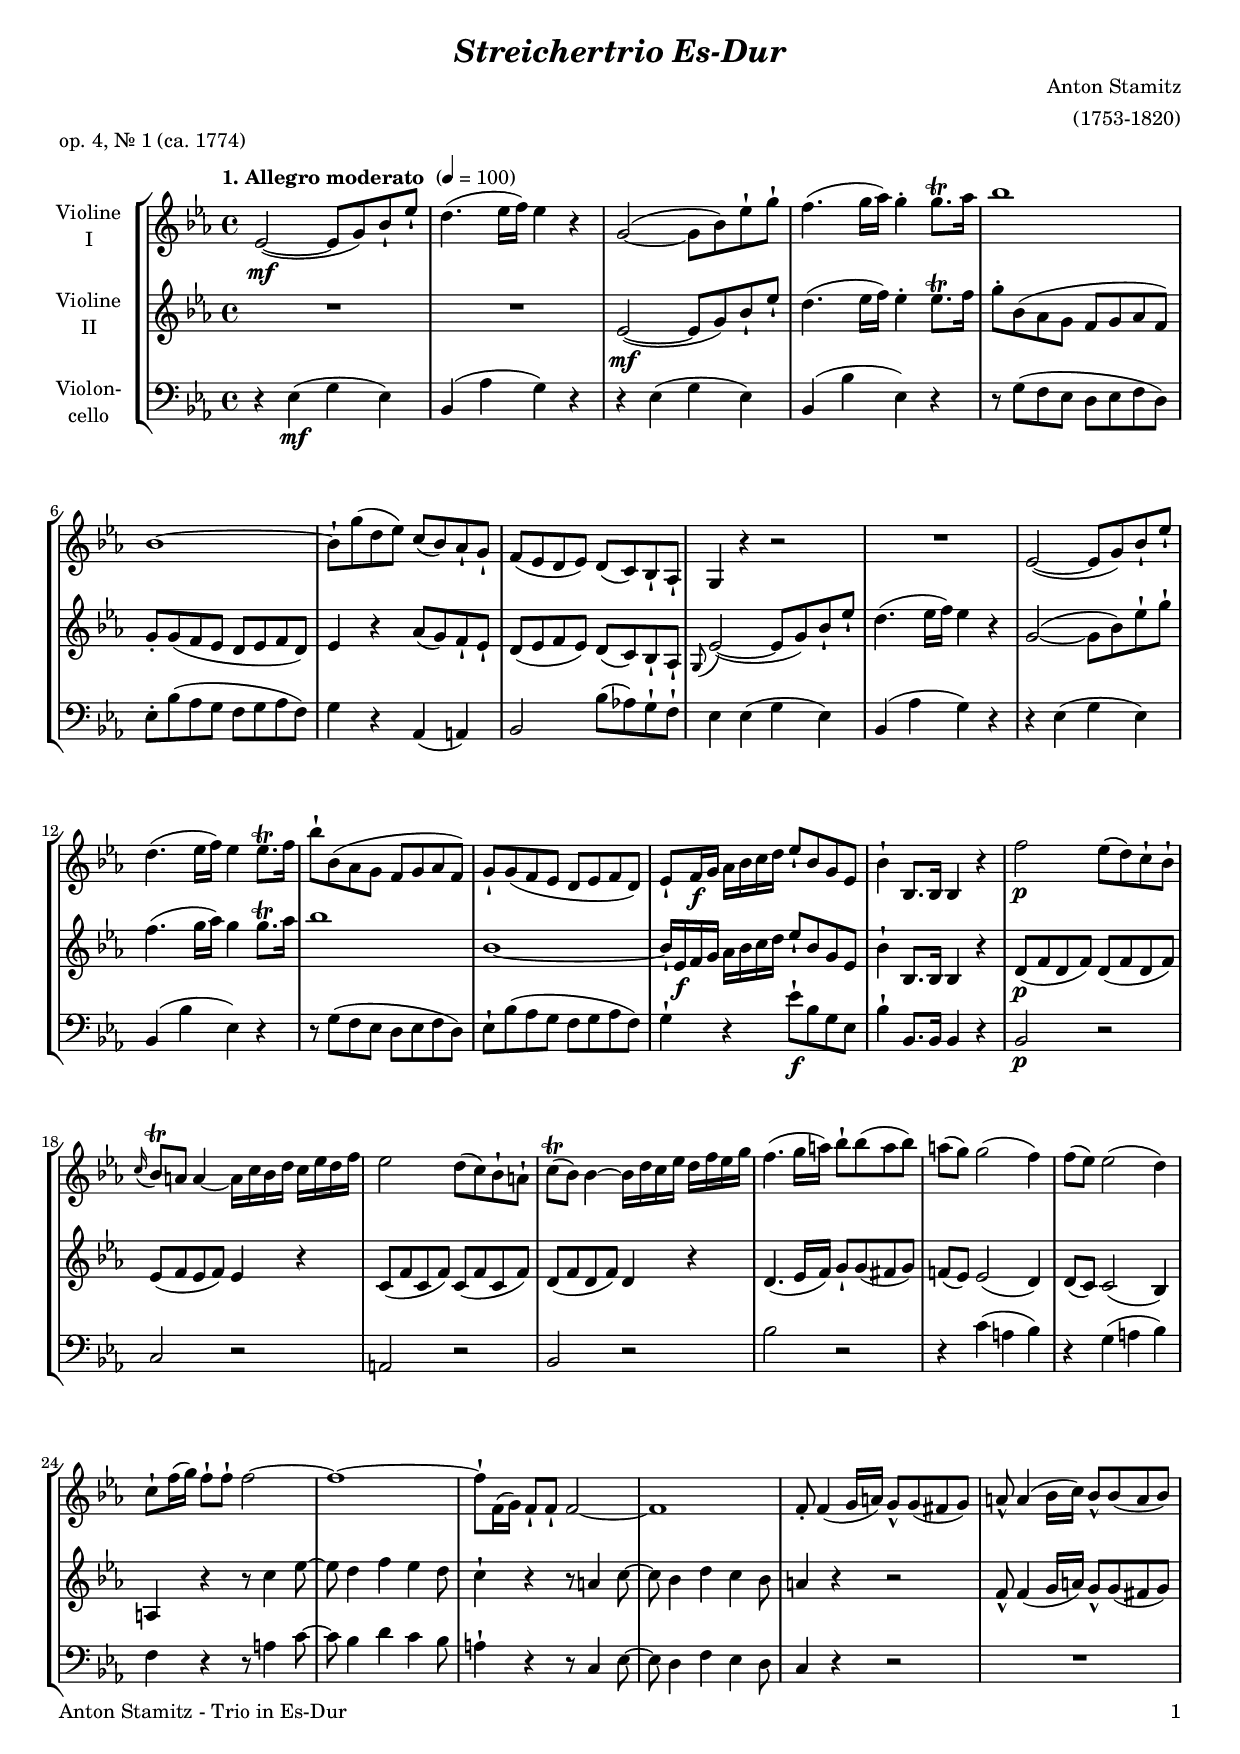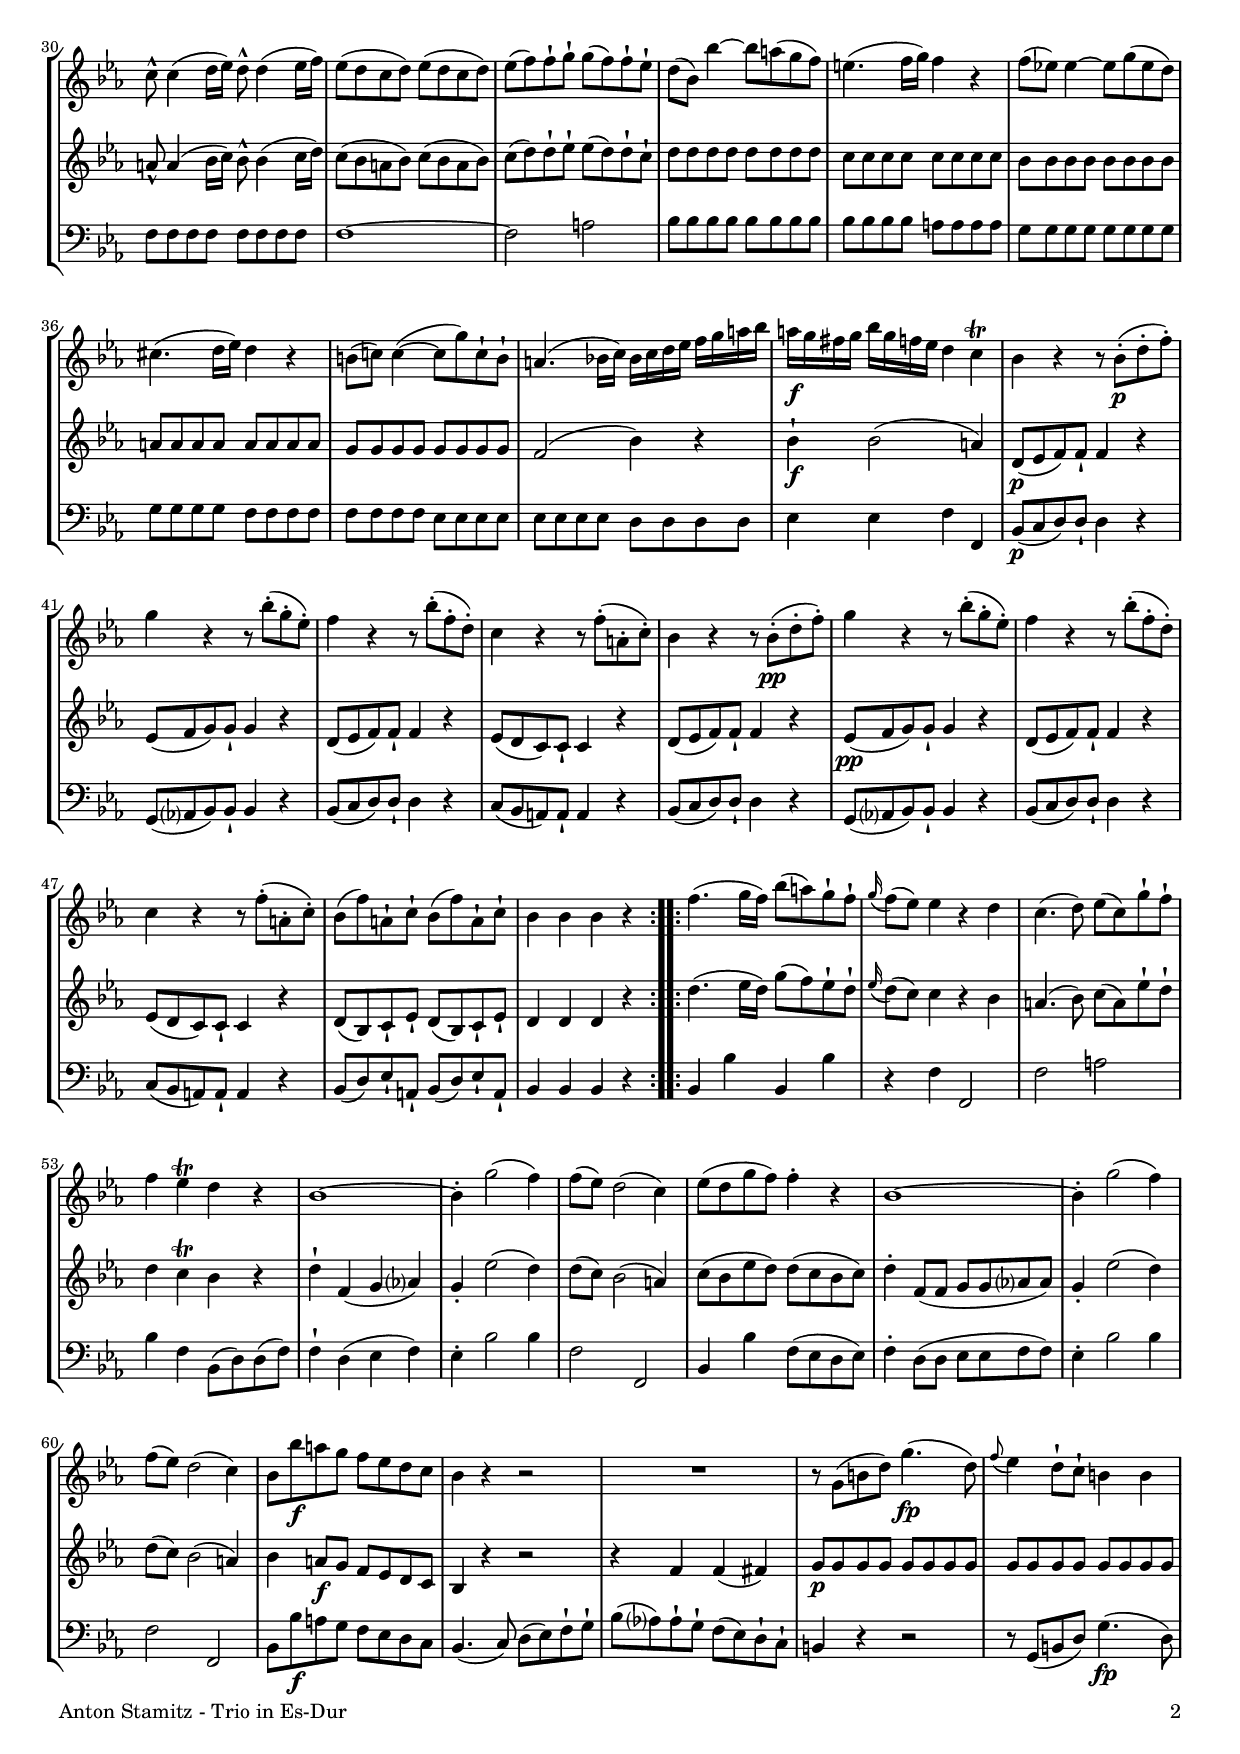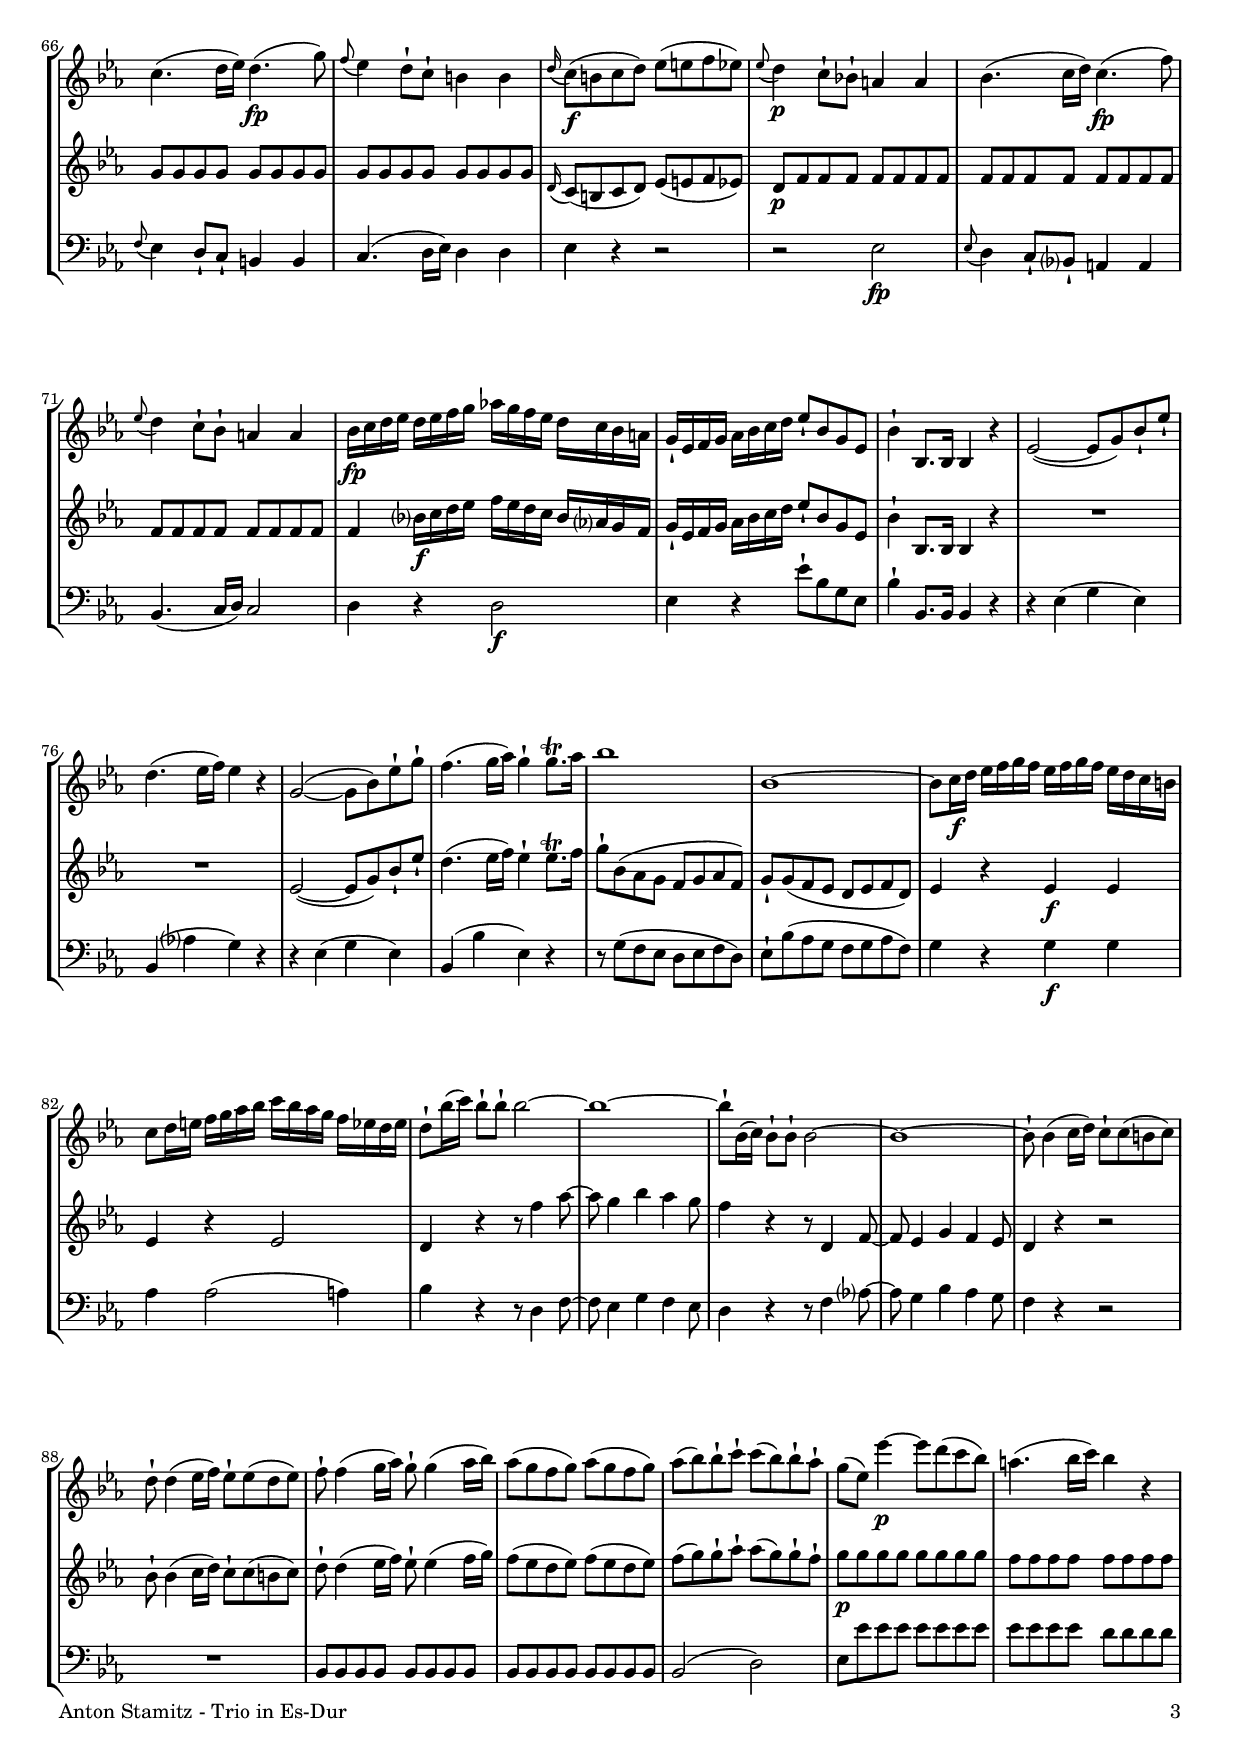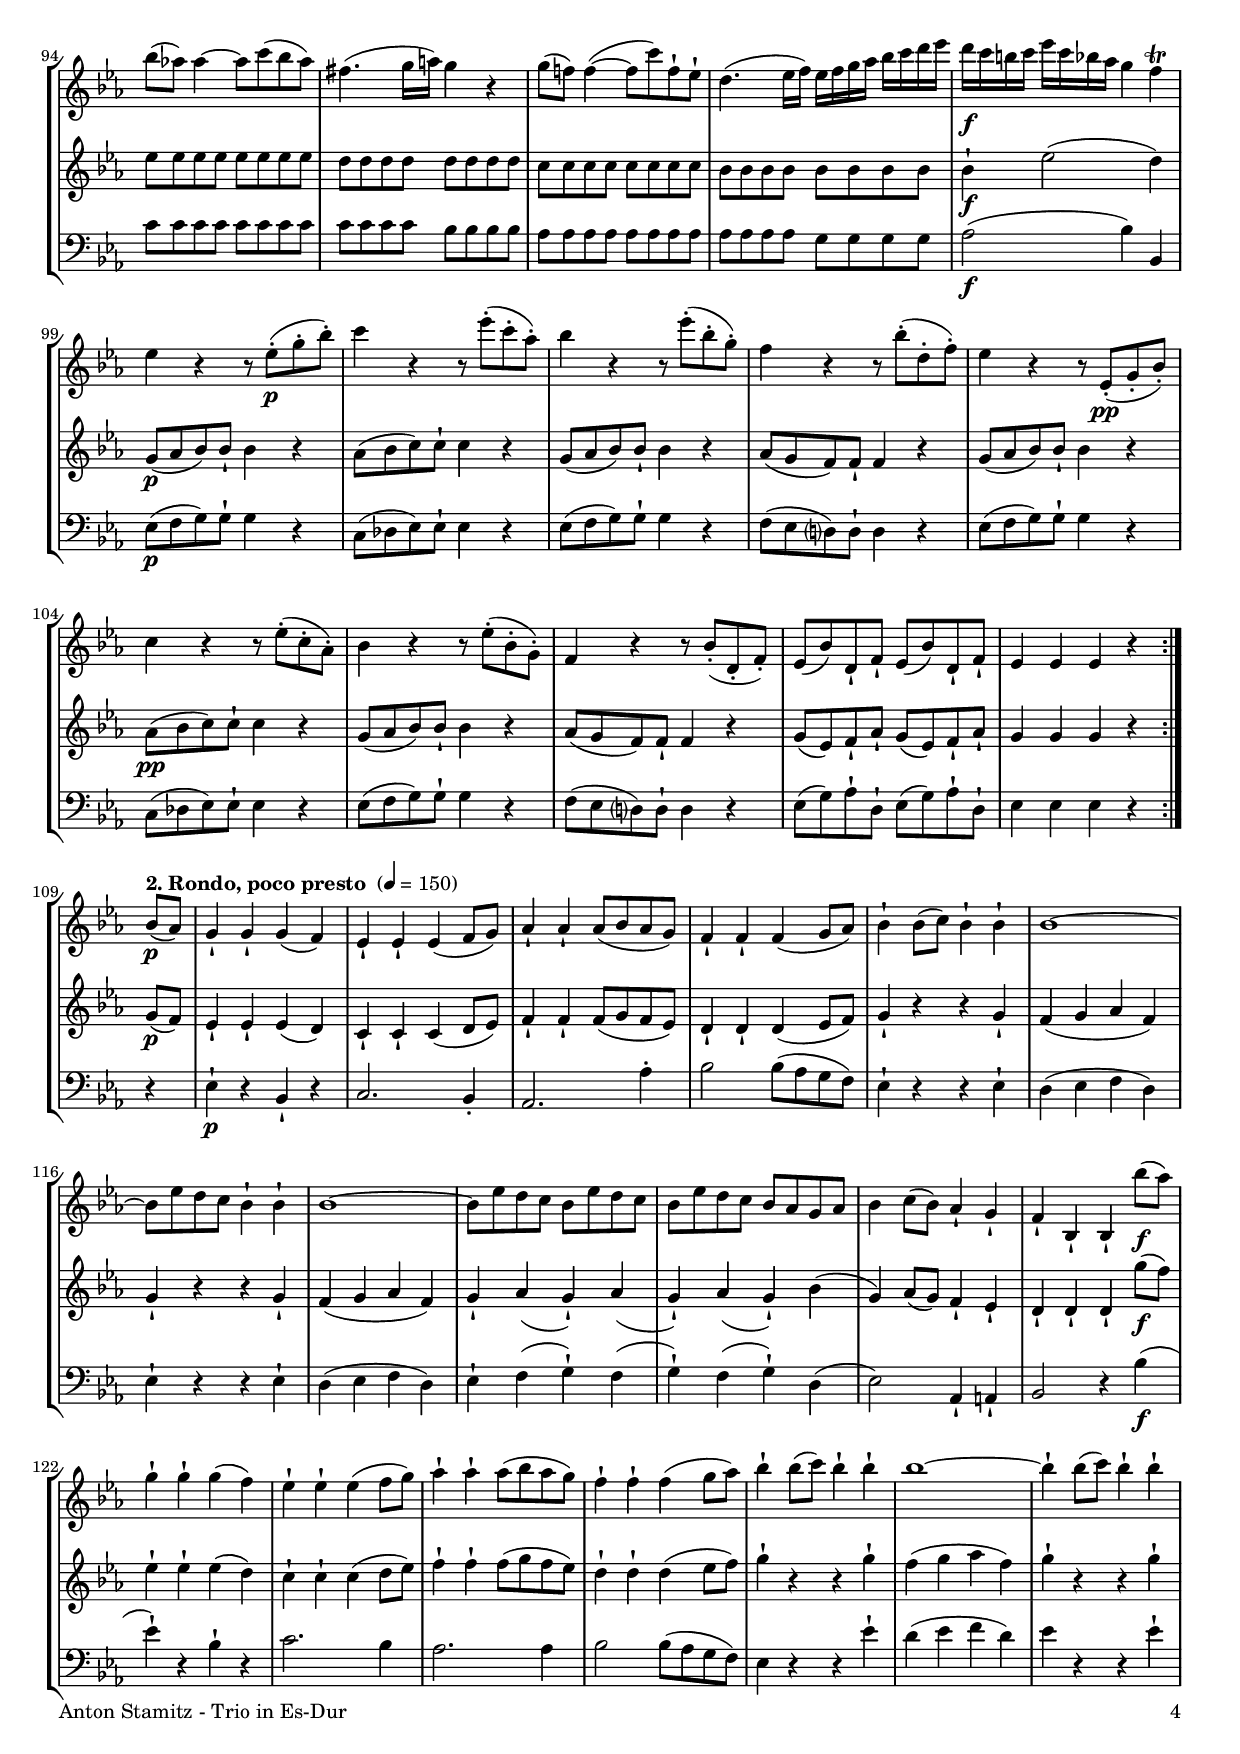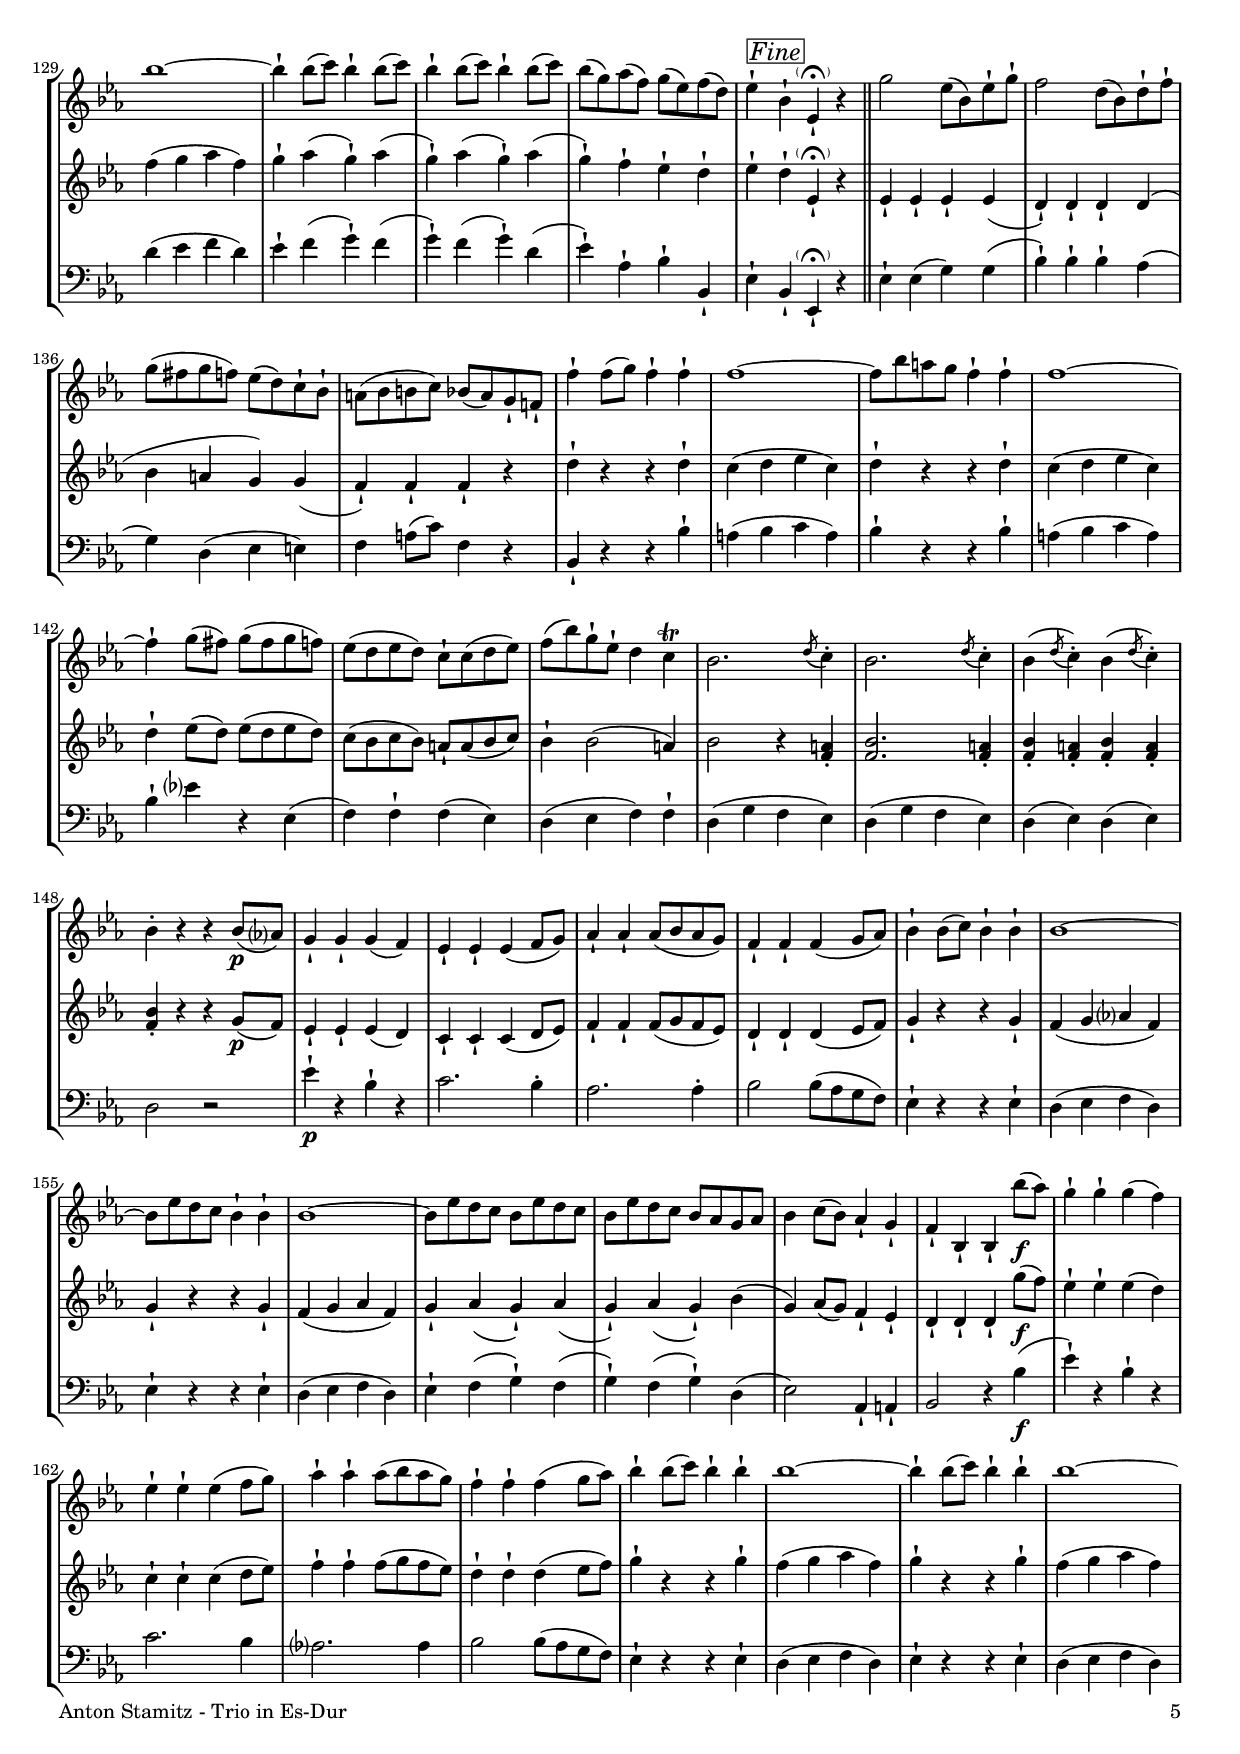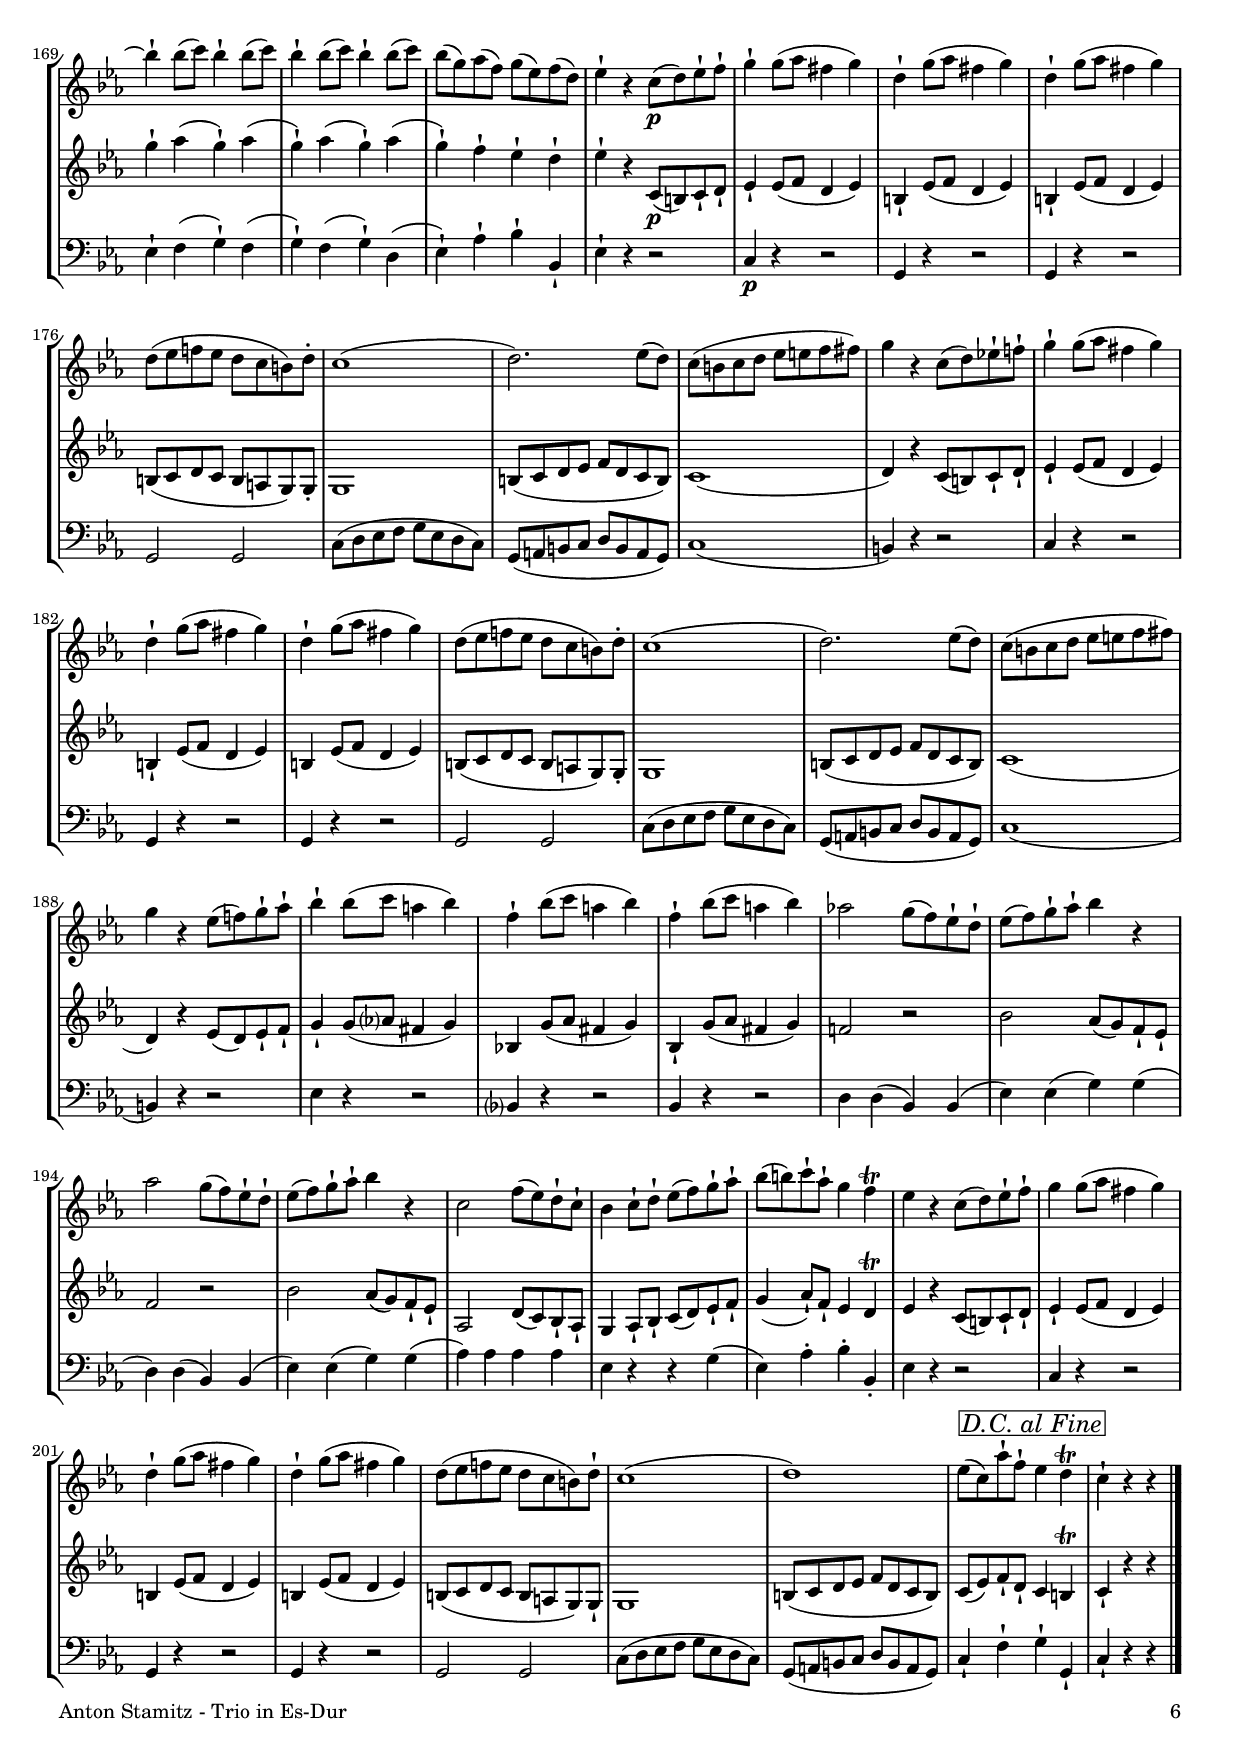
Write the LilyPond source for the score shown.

\version "2.20.2"
\include "deutsch.ly"

#(set-global-staff-size 17.4)

\header {
  title     = \markup \bold \italic "Streichertrio Es-Dur"
  composer  = "Anton Stamitz"
  arranger  = "(1753-1820)"
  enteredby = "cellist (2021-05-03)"
  piece     = "op. 4, Nr. 1 (ca. 1774)"
}

voiceconsts = {
  \key es \major
  \time 4/4
  \clef "treble"
%  \numericTimeSignature
  \compressEmptyMeasures
  % Set default beaming for all staves
%  \set Timing.beamExceptions = #'()
%  \set Timing.baseMoment     = #(ly:make-moment 1 4)
%  \set Timing.beatStructure  = #'(1 1 1)
}

micl = "clarinet"
mifl = "flute"
miob = "oboe"
mifh = "french horn"
misx = "tenor sax"
mist = "string ensemble 1"
mivl = "violin"
miba = "cello"

introa = {        \tempo "1. Allegro moderato "   4=100 }
introb = { \break \tempo "2. Rondo, poco presto " 4=150 }

dcaf = \mark \markup \box \italic "D.C. al Fine"
fine = \mark \markup \box \italic "Fine"

va = \relative c' {
  \voiceconsts

  \introa
  \repeat volta 2 {
    es2(~\mf es8 g) b-! es-!
    d4.( es16 f) es4 r
    g,2(~ g8 b) es-! g-!
    f4.( g16 as) g4-. g8.\trill as16
    b1
    b,~
    b8-! g'( d es) c( b) as-! g-!

    f( es d es) d( c) b-! as-!
    g4 r r2
    R1
    es'2(~ es8 g) b-! es-!
    d4.( es16 f) es4 es8.\trill f16
    b8-! b,( as g f g as f)
    g-! g( f es d es f d)
    es-! f16\f g as b c d es8-! b g es

    b'4-! b,8. b16 b4 r
    f''2\p es8( d) c-! b-!
    \appoggiatura c16 b8\trill a a4~ a16 c b d c es d f
    es2 d8( c) b-! a-!
    c(\trill b) b4~ b16 d c es d f es g
    f4.( g16 a) b8-! b( a b)
    a( g) g2( f4)

    f8( es) es2( d4)
    c8-! f16( g) f8-! f-! f2~
    f1~
    f8-! f,16( g) f8-! f-! f2~
    f1
    f8-. f4( g16 a) g8-^ g( fis g)
    a-^ a4( b16 c) b8-^ b( a b)
    c-^ c4( d16 es) d8-^ d4( es16 f)

    es8( d c d) es( d c d)
    es( f) f-! g-! g( f) f-! es-!
    d( b) b'4~ b8 a( g f)
    e4.( f16 g) f4 r
    f8( es!) es4~ es8 g( es d)
    cis4.( d16 es) d4 r
    h8( c!) c4(~ c8 g') c,-! h-!

    a4.( b!16 c) b c d es f g a b
    a\f g fis g b g f es d4 c\trill
    b r r8 b(-.\p d-. f)-.
    g4 r r8 b(-. g-. es)-.
    f4 r r8 b(-. f-. d)-.
    c4 r r8 f(-. a,-. c)-.

    b4 r r8 b(-.\pp d-. f)-.
    g4 r r8 b(-. g-. es)-.
    f4 r r8 b(-. f-. d)-.
    c4 r r8 f(-. a,-. c)-.
    b( f') a,-! c-! b( f') a,-! c-!
    b4 b b r
  }
  \repeat volta 2 {
    f'4.( g16 f) b8( a) g-! f-!

    \appoggiatura g16 f8( es) es4 r d
    c4.( d8) es( c) g'-! f-!
    f4 es\trill d r
    b1~
    b4-. g'2( f4)
    f8( es) d2( c4)
    es8( d g f) f4-. r
    b,1~
    b4-. g'2( f4)
    f8( es) d2( c4)

    b8 b'\f a g f es d c
    b4 r r2
    R1
    r8 g( h d) g4.(\fp d8)
    \appoggiatura f es4 d8-! c-! h4 h
    c4.( d16 es) d4.(\fp g8)
    \appoggiatura f es4 d8-! c-! h4 h

    \appoggiatura d16 c8(\f h c d) es( e f es)
    \appoggiatura es d4\p c8-! b!-! a4 a
    b4.( c16 d) c4.(\fp f8)
    \appoggiatura es d4 c8-! b-! a4 a
    b16\fp c d es d es f g as! g f es d c b a
    g-! es f g as b c d es8-! b g es

    b'4-! b,8. b16 b4 r
    es2(~ es8 g) b-! es-!
    d4.( es16 f) es4 r
    g,2(~ g8 b) es-! g-!
    f4.( g16 as) g4-! g8.\trill as16
    b1
    b,~
    b8 c16\f d es f g f es f g f es d c h

    c8 d16 e f g as b c b as g f es d es
    d8-! b'16( c) b8-! b-! b2~
    b1~
    b8-! b,16( c) b8-! b-! b2~
    b1~
    b8-! b4( c16 d) c8-! c( h c)

    d-! d4( es16 f) es8-! es( d es)
    f-! f4( g16 as) g8-! g4( as16 b)
    as8( g f g) as( g f g)
    as( b) b-! c-! c( b) b-! as-!
    g( es) es'4~\p es8 d( c b)
    a4.( b16 c) b4 r
    b8( as!) as4~ as8 c( b as)

    fis4.( g16 a) g4 r
    g8( f!) f4(~ f8 c') f,-! es-!
    d4.( es16 f) es f g as b c d es
    d\f c h c es c b as g4 f\trill
    es r r8 es(-.\p g-. b)-.
    c4 r r8 es(-. c-. as)-.

    b4 r r8 es(-. b-. g)-.
    f4 r r8 b(-. d,-. f)-.
    es4 r r8 es,(-.\pp g-. b)-.
    c4 r r8 es(-. c-. as)-.
    b4 r r8 es(-. b-. g)-.
    f4 r r8 b(-. d,-. f)-.
    es( b') d,-! f-! es( b') d,-! f-!
    es4 es es r
  }

  \introb
  \partial 4 b'8(\p as)
  g4-! g-! g( f)
  es-! es-! es( f8 g)
  as4-! as-! as8( b as g)
  f4-! f-! f( g8 as)
  b4-! b8( c) b4-! b-!
  b1~
  b8 es d c b4-! b-!
  b1~
  b8 es d c b es d c

  b es d c b as g as
  b4 c8( b) as4-! g-!
  f-! b,-! b-! b''8(\f as)
  g4-! g-! g( f)
  es-! es-! es( f8 g)
  as4-! as-! as8( b as g)
  f4-! f-! f( g8 as)
  b4-! b8( c) b4-! b-!
  b1~
  b4-! b8( c) b4-! b-!

  b1~
  b4-! b8( c) b4-! b8( c)
  b4-! b8( c) b4-! b8( c)
  b( g) as( f) g( es) f( d)
  es4-! \fine b-! es,-!\parenthesize\fermata r \bar "||"
  g'2 es8( b) es-! g-!
  f2 d8( b) d-! f-!
  g( fis g f) es( d) c-! b-!
  a( b h c) b( a) g-! f!-!

  f'4-! f8( g) f4-! f-!
  f1~
  f8 b a g f4-! f-!
  f1~
  f4-! g8( fis) g( fis g f)
  es( d es d) c-! c( d es)
  f( b) g-! es-! d4 c\trill
  b2. \acciaccatura d8 c4-.
  b2. \acciaccatura d8 c4-.

  b( \acciaccatura d8 c4)-. b( \acciaccatura d8 c4)-.
  b-. r r b8(\p as?)
  g4-! g-! g( f)
  es-! es-! es( f8 g)
  as4-! as-! as8( b as g)
  f4-! f-! f( g8 as)
  b4-! b8( c) b4-! b-!
  b1~
  b8 es d c b4-! b-!
  b1~

  b8 es d c b es d c
  b es d c b as g as
  b4 c8( b) as4-! g-!
  f-! b,-! b-! b''8(\f as)
  g4-! g-! g( f)
  es-! es-! es( f8 g)
  as4-! as-! as8( b as g)
  f4-! f-! f( g8 as)
  b4-! b8( c) b4-! b-!

  b1~
  b4-! b8( c) b4-! b-!
  b1~
  b4-! b8( c) b4-! b8( c)
  b4-! b8( c) b4-! b8( c)
  b( g) as( f) g( es) f( d)
  es4-! r c8(\p d) es-! f-!
  g4-! g8( as fis4 g)
  d-! g8( as fis4 g)
  d-! g8( as fis4 g)

  d8( es f! es d c h) d-.
  c1(
  d2.) es8( d)
  c( h c d es e f fis)
  g4 r c,8( d) es!-! f!-!
  g4-! g8( as fis4 g)
  d-! g8( as fis4 g)
  d-! g8( as fis4 g)

  d8( es f! es d c h) d-.
  c1(
  d2.) es8( d)
  c( h c d es e f fis)
  g4 r es8( f!) g-! as-!
  b4-! b8( c a4 b)
  f-! b8( c a4 b)

  f-! b8( c a4 b)
  as!2 g8( f) es-! d-!
  es( f) g-! as-! b4 r
  as2 g8( f) es-! d-!
  es( f) g-! as-! b4 r
  c,2 f8( es) d-! c-!
  b4 c8-! d-! es( f) g-! as-!
  b( h) c-! as-! g4 f\trill

  es r c8( d) es-! f-!
  g4 g8( as fis4 g)
  d-! g8( as fis4 g)
  d-! g8( as fis4 g)
  d8( es f! es d c h) d-!
  c1(
  d)
  es8( c) as'-! f-! \dcaf es4 d\trill
  c-! r r \bar "|."
}

vb = \relative c' {
  \voiceconsts

  \introa
  \repeat volta 2 {
    R1*2
    es2(~\mf es8 g) b-! es-!
    d4.( es16 f) es4-. es8.\trill f16
    g8-. b,( as g f g as f)
    g-. g( f es d es f d)
    es4 r as8( g) f-! es-!

    d( es f es) d( c) b-! as-!
    \appoggiatura g es'2(~ es8 g) b-! es-!
    d4.( es16 f) es4 r
    g,2(~ g8 b) es-! g-!
    f4.( g16 as) g4 g8.\trill as16
    b1
    b,~
    b16-! es,\f f g as b c d es8-! b g es

    b'4-! b,8. b16 b4 r
    d8(\p f d f) d( f d f)
    es( f es f) es4 r
    c8( f c f) c( f c f)
    d( f d f) d4 r
    d4.( es16 f) g8-! g( fis g)
    f!( es) es2( d4)

    d8( c) c2( b4)
    a r r8 c'4 es8~
    es d4 f es d8
    c4-! r r8 a4 c8~
    c b4 d c b8
    a4 r r2
    f8-^ f4( g16 a) g8-^ g( fis g)
    a-^ a4( b16 c) b8-^ b4( c16 d)

    c8( b a b) c( b a b)
    c( d) d-! es-! es( d) d-! c-!
    d d d d d d d d
    c c c c c c c c
    b b b b b b b b
    a a a a a a a a
    g g g g g g g g

    f2( b4) r
    b-!\f b2( a4)
    d,8(\p es f) f-! f4 r
    es8( f g) g-! g4 r
    d8( es f) f-! f4 r
    es8( d c) c-! c4 r

    d8( es f) f-! f4 r
    es8(\pp f g) g-! g4 r
    d8( es f) f-! f4 r
    es8( d c) c-! c4 r
    d8( b) c-! es-! d( b) c-! es-!
    d4 d d r
  }
  \repeat volta 2 {
    d'4.( es16 d) g8( f) es-! d-!

    \appoggiatura es16 d8( c) c4 r b
    a4.( b8) c( a) es'-! d-!
    d4 c\trill b r
    d-! f,( g as?)
    g-. es'2( d4)
    d8( c) b2( a4)
    c8( b es d) d( c b c)
    d4-. f,8( f g g as? as)
    g4-. es'2( d4)
    d8( c) b2( a4)

    b a8\f g f es d c
    b4 r r2
    r4 f' f( fis)
    g8\p g g g g g g g
    g g g g g g g g
    g g g g g g g g
    g g g g g g g g

    \appoggiatura d16 c8( h c d) es( e f es)
    d\p f f f f f f f
    f f f f f f f f
    f f f f f f f f
    f4 b?16\f c d es f es d c b as? g f
    g-! es f g as b c d es8-! b g es

    b'4-! b,8. b16 b4 r
    R1*2
    es2(~ es8 g) b-! es-!
    d4.( es16 f) es4-! es8.\trill f16
    g8-! b,( as g f g as f)
    g-! g( f es d es f d)
    es4 r es\f es

    es r es2
    d4 r r8 f'4 as8~
    as g4 b as g8
    f4 r r8 d,4 f8~
    f es4 g f es8
    d4 r r2

    b'8-! b4( c16 d) c8-! c( h c)
    d-! d4( es16 f) es8-! es4( f16 g)
    f8( es d es) f( es d es)
    f( g) g-! as-! as( g) g-! f-!
    g\p g g g g g g g
    f f f f f f f f
    es es es es es es es es

    d d d d d d d d
    c c c c c c c c
    b b b b b b b b
    b4-!\f es2( d4)
    g,8(\p as b) b-! b4 r
    as8( b c) c-! c4 r

    g8( as b) b-! b4 r
    as8( g f) f-! f4 r
    g8( as b) b-! b4 r
    as8(\pp b c) c-! c4 r
    g8( as b) b-! b4 r
    as8( g f) f-! f4 r
    g8( es) f-! as-! g( es) f-! as-!
    g4 g g r
  }

  \introb
  \partial 4 g8(\p f)
  es4-! es-! es( d)
  c-! c-! c( d8 es)
  f4-! f-! f8( g f es)
  d4-! d-! d( es8 f)
  g4-! r r g-!
  f( g as f)
  g-! r r g-!
  f( g as f)
  g-! as( g)-! as(

  g)-! as( g)-! b(
  g) as8( g) f4-! es-!
  d-! d-! d-! g'8(\f f)
  es4-! es-! es( d)
  c-! c-! c( d8 es)
  f4-! f-! f8( g f es)
  d4-! d-! d( es8 f)
  g4-! r r g-!
  f( g as f)
  g-! r r g-!

  f( g as f)
  g-! as( g)-! as(
  g)-! as( g)-! as(
  g)-! f-! es-! d-!
  es-! \fine d-! es,-!\parenthesize\fermata r \bar "||"
  es-! es-! es-! es(
  d)-! d-! d-! d(
  b' a g) g(
  f)-! f-! f-! r

  d'-! r r d-!
  c( d es c)
  d-! r r d-!
  c( d es c)
  d-! es8( d) es( d es d)
  c( b c b) a-! a( b c)
  b4-! b2( a4)
  b2 r4 <f a>-.
  <f b>2. <f a>4-.

  <f b>-. <f a>-. <f b>-. <f a>-.
  <f b>-. r r g8(\p f)
  es4-! es-! es( d)
  c-! c-! c( d8 es)
  f4-! f-! f8( g f es)
  d4-! d-! d( es8 f)
  g4-! r r g-!
  f( g as? f)
  g-! r r g-!
  f( g as f)

  g-! as( g)-! as(
  g)-! as( g)-! b(
  g) as8( g) f4-! es-!
  d-! d-! d-! g'8(\f f)
  es4-! es-! es( d)
  c-! c-! c( d8 es)
  f4-! f-! f8( g f es)
  d4-! d-! d( es8 f)
  g4-! r r g-!

  f( g as f)
  g-! r r g-!
  f( g as f)
  g-! as( g)-! as(
  g)-! as( g)-! as(
  g)-! f-! es-! d-!
  es-! r c,8(\p h) c-! d-!
  es4-! es8( f d4 es)
  h-! es8( f d4 es)
  h-! es8( f d4 es)

  h8( c d c h a g) g-.
  g1
  h8( c d es f d c h)
  c1(
  d4) r c8( h) c-! d-!
  es4-! es8( f d4 es)
  h-! es8( f d4 es)
  h es8( f d4 es)

  h8( c d c h a g) g-.
  g1
  h8( c d es f d c h)
  c1(
  d4) r es8( d) es-! f-!
  g4-! g8( as? fis4 g)
  b,! g'8( as fis4 g)

  b,-! g'8( as fis4 g)
  f!2 r
  b as8( g) f-! es-!
  f2 r
  b as8( g) f-! es-!
  as,2 d8( c) b-! as-!
  g4 as8-! b-! c( d) es-! f-!
  g4( as8)-! f-! es4 d\trill

  es r c8( h) c-! d-!
  es4-! es8( f d4 es)
  h es8( f d4 es)
  h es8( f d4 es)
  h8( c d c h a g) g-!
  g1
  h8( c d es f d c h)
  c( es) f-! d-! \dcaf c4 h\trill
  c4-! r r \bar "|."
}

vc = \relative c {
  \voiceconsts
  \clef "bass"

  \introa
  \repeat volta 2 {
    r4 es(\mf g es)
    b( as' g) r
    r es( g es)
    b( b' es,) r
    r8 g( f es d es f d)
    es-. b'( as g f g as f)
    g4 r as,( a)

    b2 b'8( as!) g-! f-!
    es4 es( g es)
    b( as' g) r
    r es( g es)
    b( b' es,) r
    r8 g( f es d es f d)
    es-! b'( as g f g as f)
    g4-! r es'8-!\f b g es

    b'4-! b,8. b16 b4 r
    b2\p r
    c r
    a r
    b r
    b' r
    r4 c( a b)

    r g( a b)
    f r r8 a4 c8~
    c b4 d c b8
    a4-! r r8 c,4 es8~
    es d4 f es d8
    c4 r r2
    R1
    f8 f f f f f f f

    f1~
    f2 a
    b8 b b b b b b b
    b b b b a a a a
    g g g g g g g g
    g g g g f f f f
    f f f f es es es es

    es es es es d d d d
    es4 es f f,
    b8(\p c d) d-! d4 r
    g,8( as? b) b-! b4 r
    b8( c d) d-! d4 r
    c8( b a) a-! a4 r

    b8( c d) d-! d4 r
    g,8( as? b) b-! b4 r
    b8( c d) d-! d4 r
    c8( b a) a-! a4 r
    b8( d) es-! a,-! b( d) es-! a,-!
    b4 b b r
  }
  \repeat volta 2 {
    b b' b, b'

    r f f,2
    f' a
    b4 f b,8( d) d( f)
    f4-! d( es f)
    es-. b'2 b4
    f2 f,
    b4 b' f8( es d es)
    f4-. d8( d es es f f)
    es4-. b'2 b4
    f2 f,

    b8 b'\f a g f es d c
    b4.( c8) d( es) f-! g-!
    b( as?) as-! g-! f( es) d-! c-!
    h4 r r2
    r8 g( h d) g4.(\fp d8)
    \appoggiatura f es4 d8-! c-! h4 h
    c4.( d16 es) d4 d

    es r r2
    r es\fp
    \appoggiatura es8 d4 c8-! b?-! a4 a
    b4.( c16 d) c2
    d4 r d2\f
    es4 r es'8-! b g es

    b'4-! b,8. b16 b4 r
    r es( g es)
    b( as'? g) r
    r es( g es)
    b( b' es,) r
    r8 g( f es d es f d)
    es-! b'( as g f g as f)
    g4 r g\f g

    as as2( a4)
    b r r8 d,4 f8~
    f es4 g f es8
    d4 r r8 f4 as?8~
    as g4 b as g8
    f4 r r2

    R1
    b,8 b b b b b b b
    b b b b b b b b
    b2( d)
    es8 es' es es es es es es
    es es es es d d d d
    c c c c c c c c

    c c c c b b b b
    as as as as as as as as
    as as as as g g g g
    as2(\f b4) b,
    es8(\p f g) g-! g4 r
    c,8( des es) es-! es4 r

    es8( f g) g-! g4 r
    f8( es d?) d-! d4 r
    es8( f g) g-! g4 r
    c,8(des es) es-! es4 r
    es8( f g) g-! g4 r
    f8( es d?) d-! d4 r
    es8( g) as-! d,-! es( g) as-! d,-!
    es4 es es r
  }

  \introb
  \partial 4 r
  es-!\p r b-! r
  c2. b4-.
  as2. as'4-.
  b2 b8( as g f)
  es4-! r r es-!
  d( es f d)
  es-! r r es-!
  d( es f d)
  es-! f( g)-! f(

  g)-! f( g)-! d(
  es2) as,4-! a-!
  b2 r4 b'(\f
  es)-! r b-! r
  c2. b4
  as2. as4
  b2 b8( as g f)
  es4 r r es'-!
  d( es f d)
  es r r es-!

  d( es f d)
  es-! f( g)-! f(
  g)-! f( g)-! d(
  es)-! as,-! b-! b,-!
  es-! \fine b-! es,-!\parenthesize\fermata r \bar "||"
  es'-! es( g) g(
  b)-! b-! b-! as(
  g) d( es e)
  f a8( c) f,4 r

  b,-! r r b'-!
  a( b c a)
  b-! r r b-!
  a( b c a)
  b-! es? r es,(
  f) f-! f( es)
  d( es f) f-!
  d( g f es)
  d( g f es)

  d( es) d( es)
  d2 r
  es'4-!\p r b-! r
  c2. b4-.
  as2. as4-.
  b2 b8( as g f)
  es4-! r r es-!
  d( es f d)
  es-! r r es-!
  d( es f d)

  es-! f( g)-! f(
  g)-! f( g)-! d(
  es2) as,4-! a-!
  b2 r4 b'(\f
  es)-! r b-! r
  c2. b4
  as?2. as4
  b2 b8( as g f)
  es4-! r r es-!

  d( es f d)
  es-! r r es-!
  d( es f d)
  es-! f( g)-! f(
  g)-! f( g)-! d(
  es)-! as-! b-! b,-!
  es-! r r2
  c4\p r r2
  g4 r r2
  g4 r r2

  g g
  c8( d es f g es d c)
  g( a h c d h a g)
  c1(
  h4) r r2
  c4 r r2
  g4 r r2
  g4 r r2

  g g
  c8( d es f g es d c)
  g( a h c d h a g)
  c1(
  h4) r r2
  es4 r r2
  b?4 r r2

  b4 r r2
  d4 d( b) b(
  es) es( g) g(
  d) d( b) b(
  es) es( g) g(
  as) as as as
  es r r g(
  es) as-. b-. b,-.

  es r r2
  c4 r r2
  g4 r r2
  g4 r r2
  g g
  c8( d es f g es d c)
  g( a h c d h a g)
  c4-! f-! \dcaf g-! g,-!
  c-! r r \bar "|."
}


music = \new StaffGroup <<
      \new Staff {
	\set Staff.midiInstrument = \mivl
	\set Staff.instrumentName = \markup \center-column { "Violine" "I" }
	\transpose es es { \va }
      }

      \new Staff {
	\set Staff.midiInstrument = \mivl
	\set Staff.instrumentName = \markup \center-column { "Violine" "II" }
	\transpose es es { \vb }
      }

      \new Staff {
	\set Staff.midiInstrument = \miba
	\set Staff.instrumentName = \markup \center-column { "Violon-" "cello" }
	\transpose es es { \vc }
      }
>>

\book {
   \paper {
    print-page-number = ##t
    print-first-page-number = ##t
    ragged-last-bottom = ##f
    oddHeaderMarkup = \markup \null
    evenHeaderMarkup = \markup \null
    oddFooterMarkup = \markup {
      \fill-line {
        \on-the-fly #print-page-number-check-first
        "Anton Stamitz - Trio in Es-Dur" \fromproperty #'page:page-number-string
      }
    }
    evenFooterMarkup = \oddFooterMarkup
  } \score {
    \music
    \layout {}
  }

  \score {
    \unfoldRepeats \music

    \midi {
      \context {
        \Score
      }
    }
  }
}